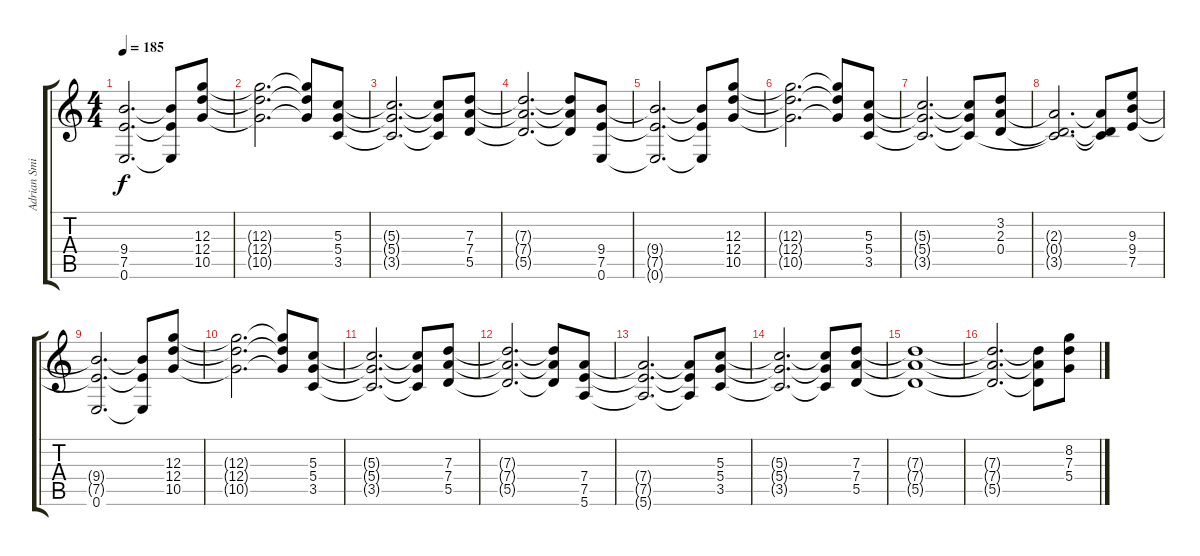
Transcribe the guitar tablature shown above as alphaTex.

\track ("Adrian Smith" "Adrian Smi") {instrument distortionguitar}
\staff {score tabs}
\tuning (E4 B3 G3 D3 A2 E2) {hide}
\ts (4 4)
\tempo 185
\clef g2
\ks c
(9.4{t} 7.5{t} 0.6).2{d dy f} (9.4{t} 7.5{t} 0.6{t}).8 (12.3 12.4 10.5).8 |
(12.3{t} 12.4{t} 10.5{t}).2{d} (12.3{t} 12.4{t} 10.5{t}).8 (5.3 5.4 3.5).8 |
(5.3{t} 5.4{t} 3.5{t}).2{d} (5.3{t} 5.4{t} 3.5{t}).8 (7.3 7.4 5.5).8 |
(7.3{t} 7.4{t} 5.5{t}).2{d} (7.3{t} 7.4{t} 5.5{t}).8 (9.4 7.5 0.6).8 |
(9.4{t} 7.5{t} 0.6{t}).2{d} (9.4{t} 7.5{t} 0.6{t}).8 (12.3 12.4 10.5).8 |
(12.3{t} 12.4{t} 10.5{t}).2{d} (12.3{t} 12.4{t} 10.5{t}).8 (5.3 5.4 3.5).8 |
(5.3{t} 5.4{t} 3.5{t}).2{d} (5.3{t} 5.4{t} 3.5{t}).8 (3.2 2.3 0.4).8 |
(2.3{t} 0.4{t} 3.5{t}).2{d} (2.3{t} 0.4{t} 3.5{t}).8 (9.3 9.4 7.5).8 |
(9.4{t} 7.5{t} 0.6).2{d} (9.4{t} 7.5{t} 0.6{t}).8 (12.3 12.4 10.5).8 |
(12.3{t} 12.4{t} 10.5{t}).2{d} (12.3{t} 12.4{t} 10.5{t}).8 (5.3 5.4 3.5).8 |
(5.3{t} 5.4{t} 3.5{t}).2{d} (5.3{t} 5.4{t} 3.5{t}).8 (7.3 7.4 5.5).8 |
(7.3{t} 7.4{t} 5.5{t}).2{d} (7.3{t} 7.4{t} 5.5{t}).8 (7.4 7.5 5.6).8 |
(7.4{t} 7.5{t} 5.6{t}).2{d} (7.4{t} 7.5{t} 5.6{t}).8 (5.3 5.4 3.5).8 |
(5.3{t} 5.4{t} 3.5{t}).2{d} (5.3{t} 5.4{t} 3.5{t}).8 (7.3 7.4 5.5).8 |
(7.3{t} 7.4{t} 5.5{t}).1 |
(7.3{t} 7.4{t} 5.5{t}).2{d} (7.3{t} 7.4{t} 5.5{t}).8 (8.2 7.3 5.4).8
